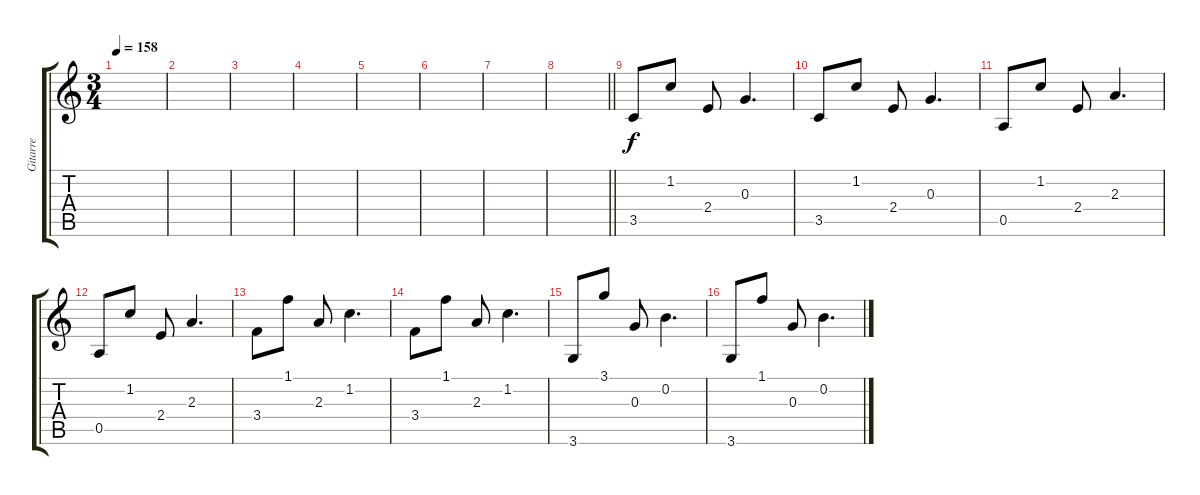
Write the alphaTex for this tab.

\track ("Gitarre" "Gitarre") {instrument acousticguitarsteel}
\staff {score tabs}
\tuning (E4 B3 G3 D3 A2 E2) {hide}
\ts (3 4)
\tempo 158
\clef g2
\ks c
|
|
|
|
|
|
|
\barLineRight lightlight
|
3.5.8 1.2.8 2.4.8 0.3.4{d} |
3.5.8 1.2.8 2.4.8 0.3.4{d} |
0.5.8 1.2.8 2.4.8 2.3.4{d} |
0.5.8 1.2.8 2.4.8 2.3.4{d} |
3.4.8 1.1.8 2.3.8 1.2.4{d} |
3.4.8 1.1.8 2.3.8 1.2.4{d} |
3.6.8 3.1.8 0.3.8 0.2.4{d} |
3.6.8 1.1.8 0.3.8 0.2.4{d}
